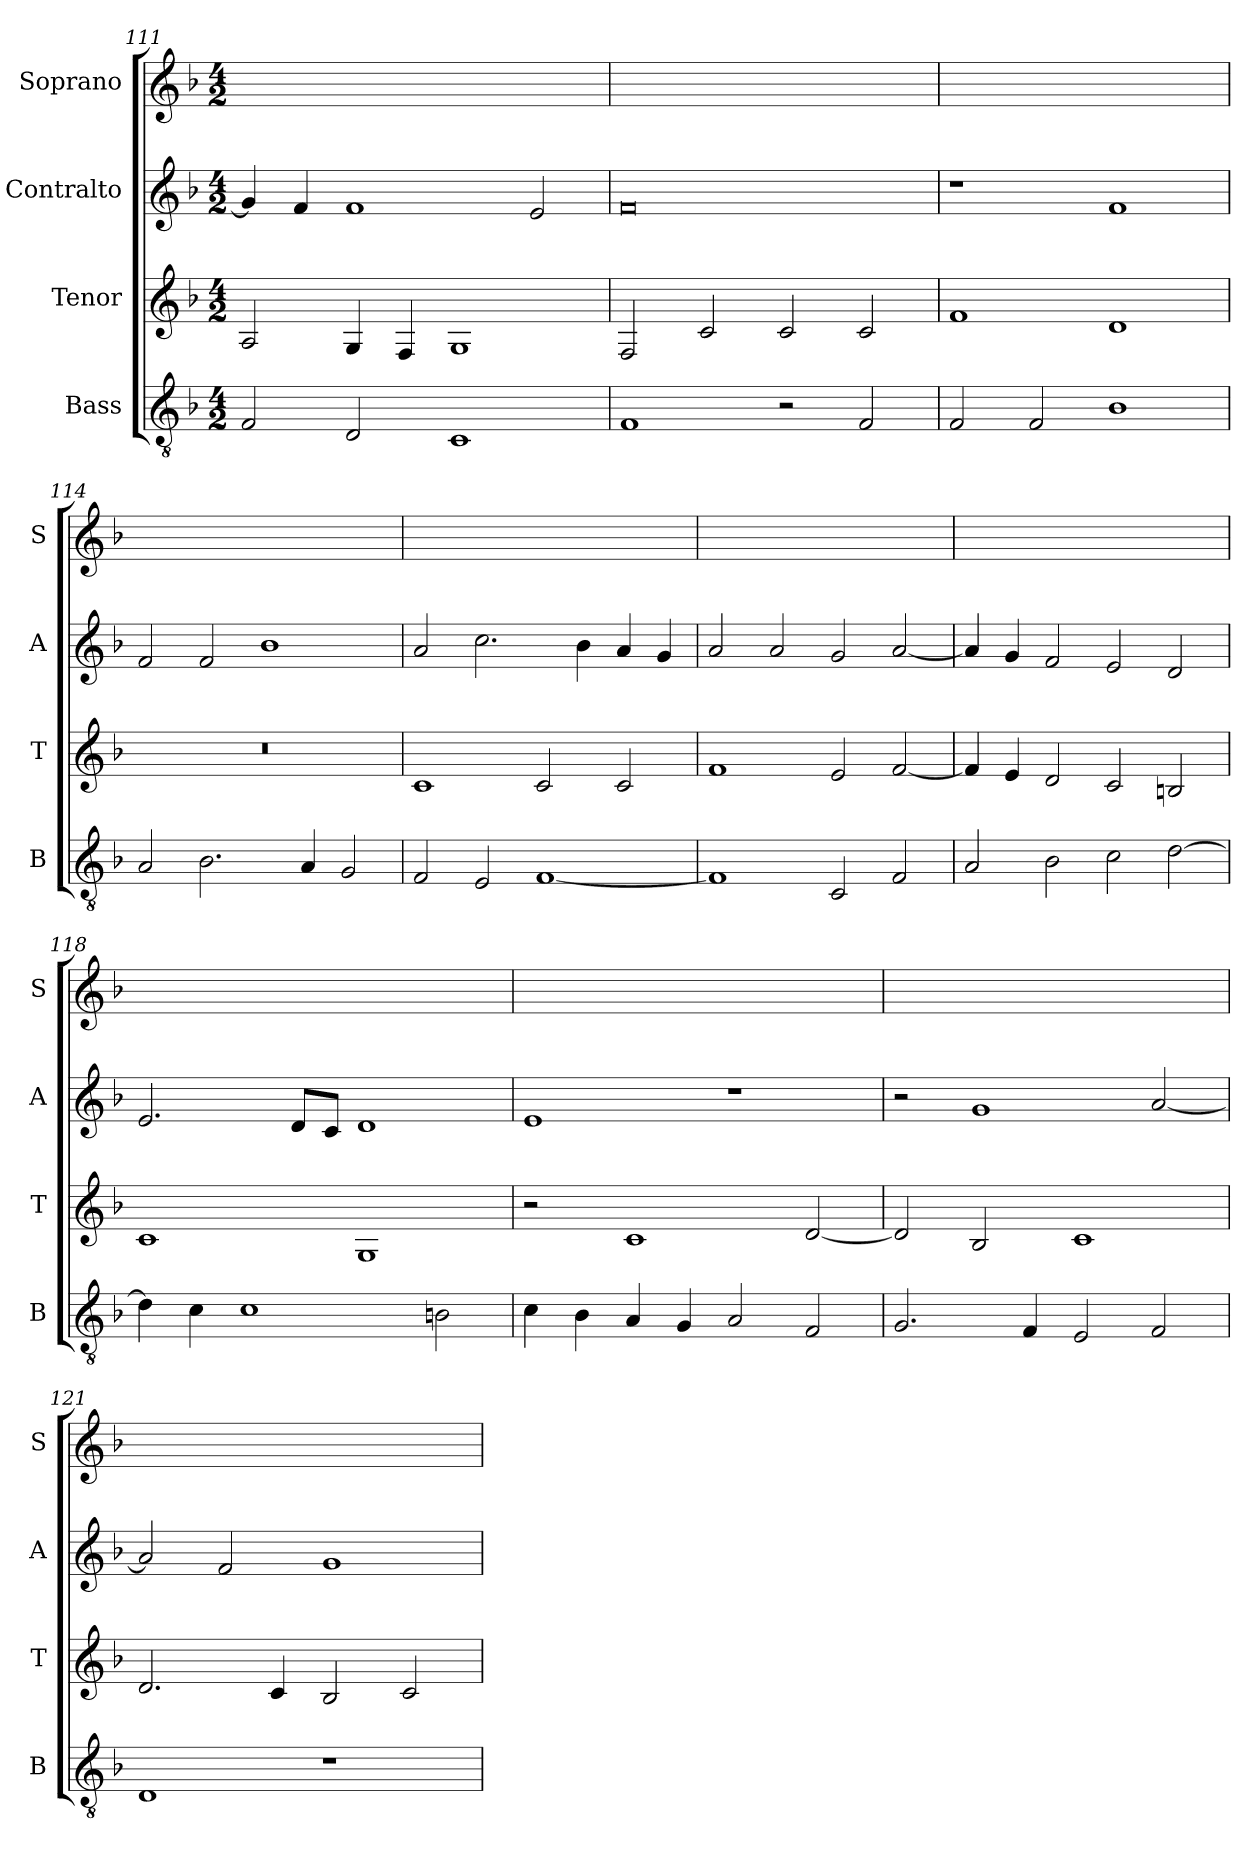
**kern	**kern	**kern	**kern
*part4	*part3	*part2	*part1
*staff4	*staff3	*staff2	*staff1
*I"Bass	*I"Tenor	*I"Contralto	*I"Soprano
*I'B	*I'T	*I'A	*I'S
*clefGv2	*clefG2	*clefG2	*clefG2
*k[b-]	*k[b-]	*k[b-]	*k[b-]
*F:ion	*F:ion	*F:ion	*F:ion
*M4/2	*M4/2	*M4/2	*M4/2
=111	=111	=111	=111
2F	2A	4g]	0ryy
.	.	4f	.
2D	4G	1f	.
.	4F	.	.
1C	1G	.	.
.	.	2e	.
=112	=112	=112	=112
1F	2F	0f	0ryy
.	2c	.	.
2r	2c	.	.
2F	2c	.	.
=113	=113	=113	=113
2F	1f	1r	0ryy
2F	.	.	.
1B-	1d	1f	.
=114	=114	=114	=114
2A	0r	2f	0ryy
2.B-	.	2f	.
.	.	1b-	.
4A	.	.	.
2G	.	.	.
=115	=115	=115	=115
2F	1c	2a	0ryy
2E	.	2.cc	.
[1F	2c	.	.
.	.	4b-	.
.	2c	4a	.
.	.	4g	.
=116	=116	=116	=116
1F]	1f	2a	0ryy
.	.	2a	.
2C	2e	2g	.
2F	[2f	[2a	.
=117	=117	=117	=117
2A	4f]	4a]	0ryy
.	4e	4g	.
2B-	2d	2f	.
2c	2c	2e	.
[2d	2Bn	2d	.
=118	=118	=118	=118
4d]	1c	2.e	0ryy
4c	.	.	.
1c	.	.	.
.	.	8d/L	.
.	.	8c/J	.
.	1G	1d	.
2Bn	.	.	.
=119	=119	=119	=119
4c	2r	1e	0ryy
4B-	.	.	.
4A	1c	.	.
4G	.	.	.
2A	.	1r	.
2F	[2d	.	.
=120	=120	=120	=120
2.G	2d]	2r	0ryy
.	2B-	1g	.
4F	.	.	.
2E	1c	.	.
2F	.	[2a	.
=121	=121	=121	=121
1D	2.d	2a]	0ryy
.	.	2f	.
.	4c	.	.
1r	2B-	1g	.
.	2c	.	.
=	=	=	=
*-	*-	*-	*-
